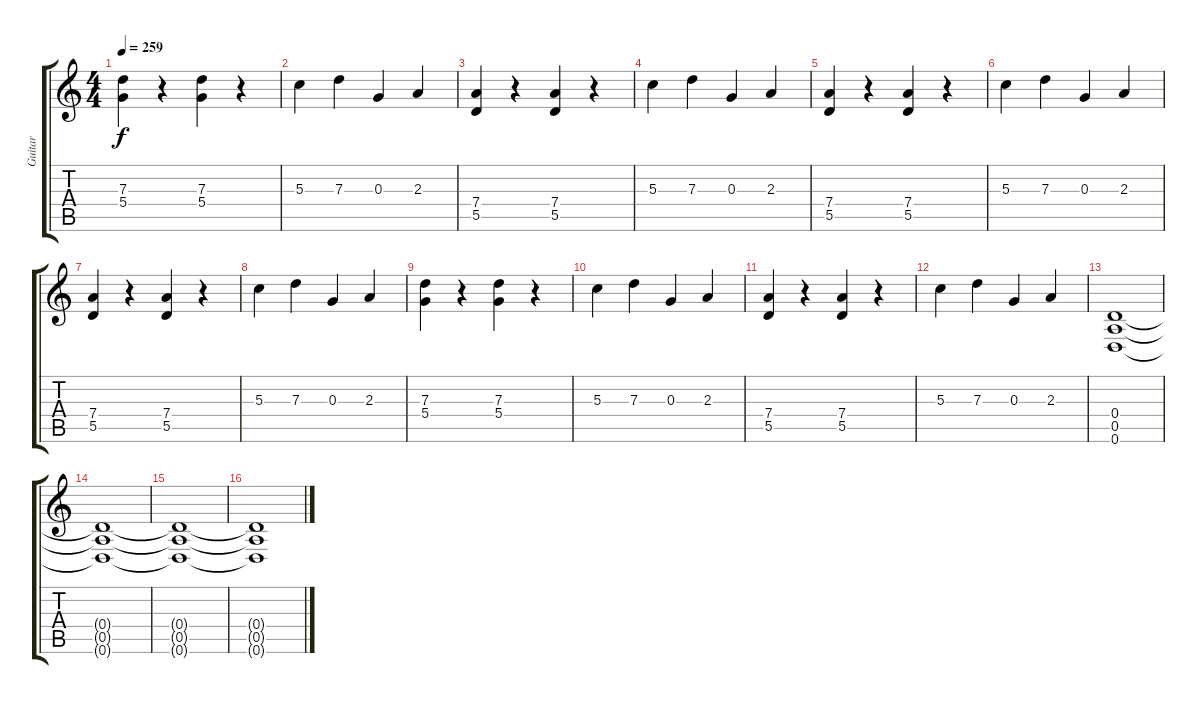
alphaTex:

\track ("Guitar" "Guitar") {instrument distortionguitar}
\staff {score tabs}
\tuning (E4 B3 G3 D3 A2 D2) {hide}
\ts (4 4)
\tempo 259
\clef g2
\ks c
(7.3 5.4).4{dy f} r.4 (7.3 5.4).4 r.4 |
5.3.4 7.3.4 0.3.4 2.3.4 |
(7.4 5.5).4 r.4 (7.4 5.5).4 r.4 |
5.3.4 7.3.4 0.3.4 2.3.4 |
(7.4 5.5).4 r.4 (7.4 5.5).4 r.4 |
5.3.4 7.3.4 0.3.4 2.3.4 |
(7.4 5.5).4 r.4 (7.4 5.5).4 r.4 |
5.3.4 7.3.4 0.3.4 2.3.4 |
(7.3 5.4).4 r.4 (7.3 5.4).4 r.4 |
5.3.4 7.3.4 0.3.4 2.3.4 |
(7.4 5.5).4 r.4 (7.4 5.5).4 r.4 |
5.3.4 7.3.4 0.3.4 2.3.4 |
(0.4 0.5 0.6).1 |
(0.4{t} 0.5{t} 0.6{t}).1 |
(0.4{t} 0.5{t} 0.6{t}).1 |
(0.4{t} 0.5{t} 0.6{t}).1
